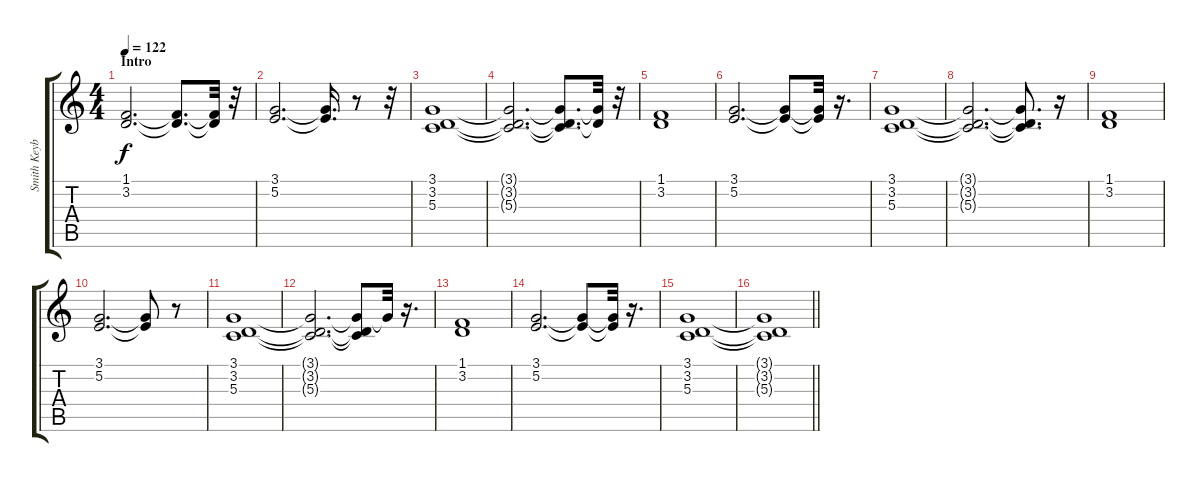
\track ("Smith Keyboard" "Smith Keyb") {instrument synthstrings1}
\staff {score tabs}
\tuning (E4 B3 G3 D3 A2 E2) {hide}
\ts (4 4)
\section ("" "Intro")
\tempo 122
\clef g2
\ks c
(1.1 3.2).2{d dy f instrument synthstrings1} (1.1{t} 3.2{t}).8{d} (1.1{t} 3.2{t}).32 r.32 |
(3.1 5.2).2{d} (3.1{t} 5.2{t}).16{d} r.8 r.32 |
(3.1 3.2 5.3).1 |
(3.1{t} 3.2{t} 5.3{t}).2{d} (3.1{t} 3.2{t} 5.3{t}).8{d} (3.1{t} 3.2{t}).32 r.32 |
(1.1 3.2).1 |
(3.1 5.2).2{d} (3.1{t} 5.2{t}).8 (3.1{t} 5.2{t}).32 r.16{d} |
(3.1 3.2 5.3).1 |
(3.1{t} 3.2{t} 5.3{t}).2{d} (3.1{t} 3.2{t} 5.3{t}).8{d} r.16 |
(1.1 3.2).1 |
(3.1 5.2).2{d} (3.1{t} 5.2{t}).8 r.8 |
(3.1 3.2 5.3).1 |
(3.1{t} 3.2{t} 5.3{t}).2{d} (3.1{t} 3.2{t} 5.3{t}).8 3.1{t}.32 r.16{d} |
(1.1 3.2).1 |
(3.1 5.2).2{d} (3.1{t} 5.2{t}).8 (3.1{t} 5.2{t}).32 r.16{d} |
(3.1 3.2 5.3).1 |
\barLineRight lightlight
(3.1{t} 3.2{t} 5.3{t}).1
